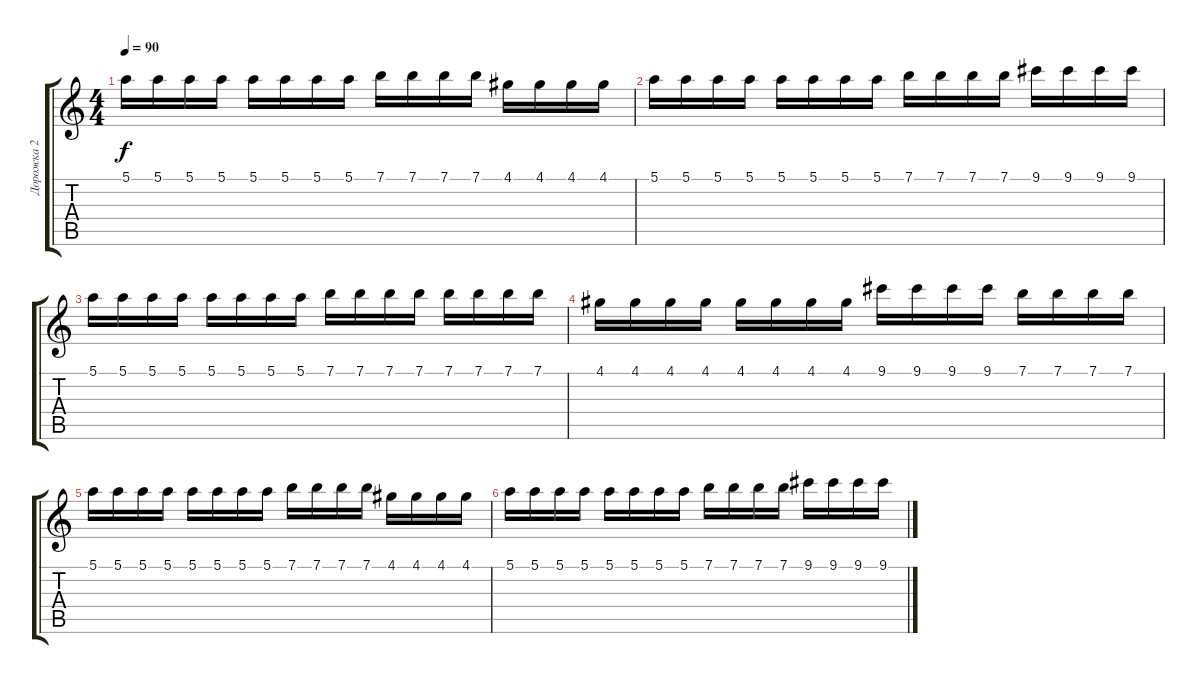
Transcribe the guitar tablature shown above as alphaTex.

\track ("Дорожка 2" "Дорожка 2") {instrument distortionguitar}
\staff {score tabs}
\tuning (E4 B3 G3 D3 A2 E2) {hide}
\ts (4 4)
\tempo 90
\clef g2
\ks c
5.1.16{dy f} 5.1.16 5.1.16 5.1.16 5.1.16 5.1.16 5.1.16 5.1.16 7.1.16 7.1.16 7.1.16 7.1.16 4.1.16 4.1.16 4.1.16 4.1.16 |
5.1.16 5.1.16 5.1.16 5.1.16 5.1.16 5.1.16 5.1.16 5.1.16 7.1.16 7.1.16 7.1.16 7.1.16 9.1.16 9.1.16 9.1.16 9.1.16 |
5.1.16 5.1.16 5.1.16 5.1.16 5.1.16 5.1.16 5.1.16 5.1.16 7.1.16 7.1.16 7.1.16 7.1.16 7.1.16 7.1.16 7.1.16 7.1.16 |
4.1.16 4.1.16 4.1.16 4.1.16 4.1.16 4.1.16 4.1.16 4.1.16 9.1.16 9.1.16 9.1.16 9.1.16 7.1.16 7.1.16 7.1.16 7.1.16 |
5.1.16 5.1.16 5.1.16 5.1.16 5.1.16 5.1.16 5.1.16 5.1.16 7.1.16 7.1.16 7.1.16 7.1.16 4.1.16 4.1.16 4.1.16 4.1.16 |
5.1.16 5.1.16 5.1.16 5.1.16 5.1.16 5.1.16 5.1.16 5.1.16 7.1.16 7.1.16 7.1.16 7.1.16 9.1.16 9.1.16 9.1.16 9.1.16
